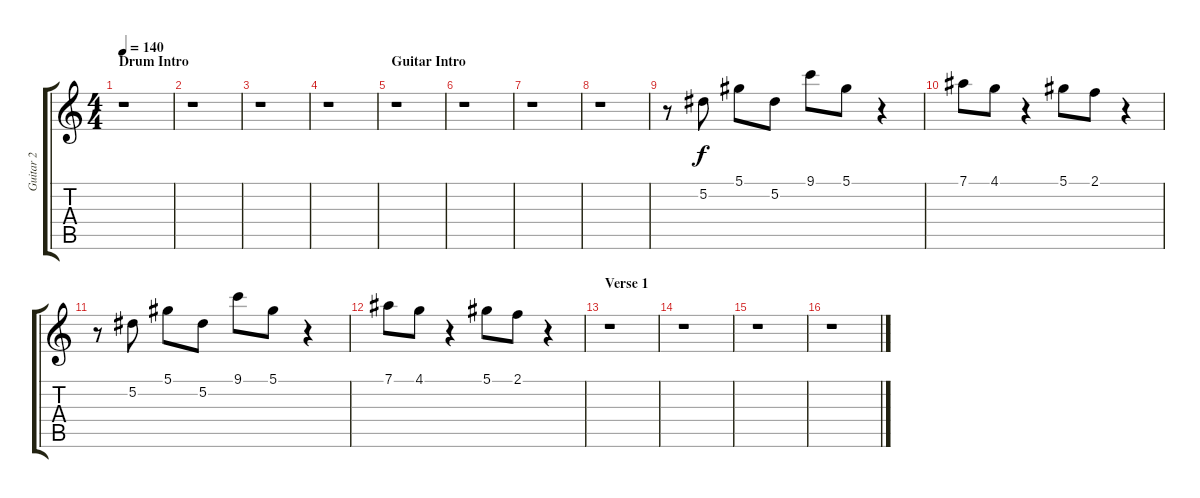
\track ("Guitar 2" "Guitar 2") {instrument acousticguitarsteel}
\staff {score tabs}
\tuning (Eb4 Bb3 Gb3 Db3 Ab2 Eb2) {hide}
\ts (4 4)
\section ("" "Drum Intro")
\tempo 140
\clef g2
\ks c
r.1{dy f instrument acousticguitarsteel} |
r.1 |
r.1 |
r.1 |
\section ("" "Guitar Intro")
r.1 |
r.1 |
r.1 |
r.1 |
r.8 5.2.8 5.1.8 5.2.8 9.1.8 5.1.8 r.4 |
7.1.8 4.1.8 r.4 5.1.8 2.1.8 r.4 |
r.8 5.2.8 5.1.8 5.2.8 9.1.8 5.1.8 r.4 |
7.1.8 4.1.8 r.4 5.1.8 2.1.8 r.4 |
\section ("" "Verse 1")
r.1 |
r.1 |
r.1 |
r.1
